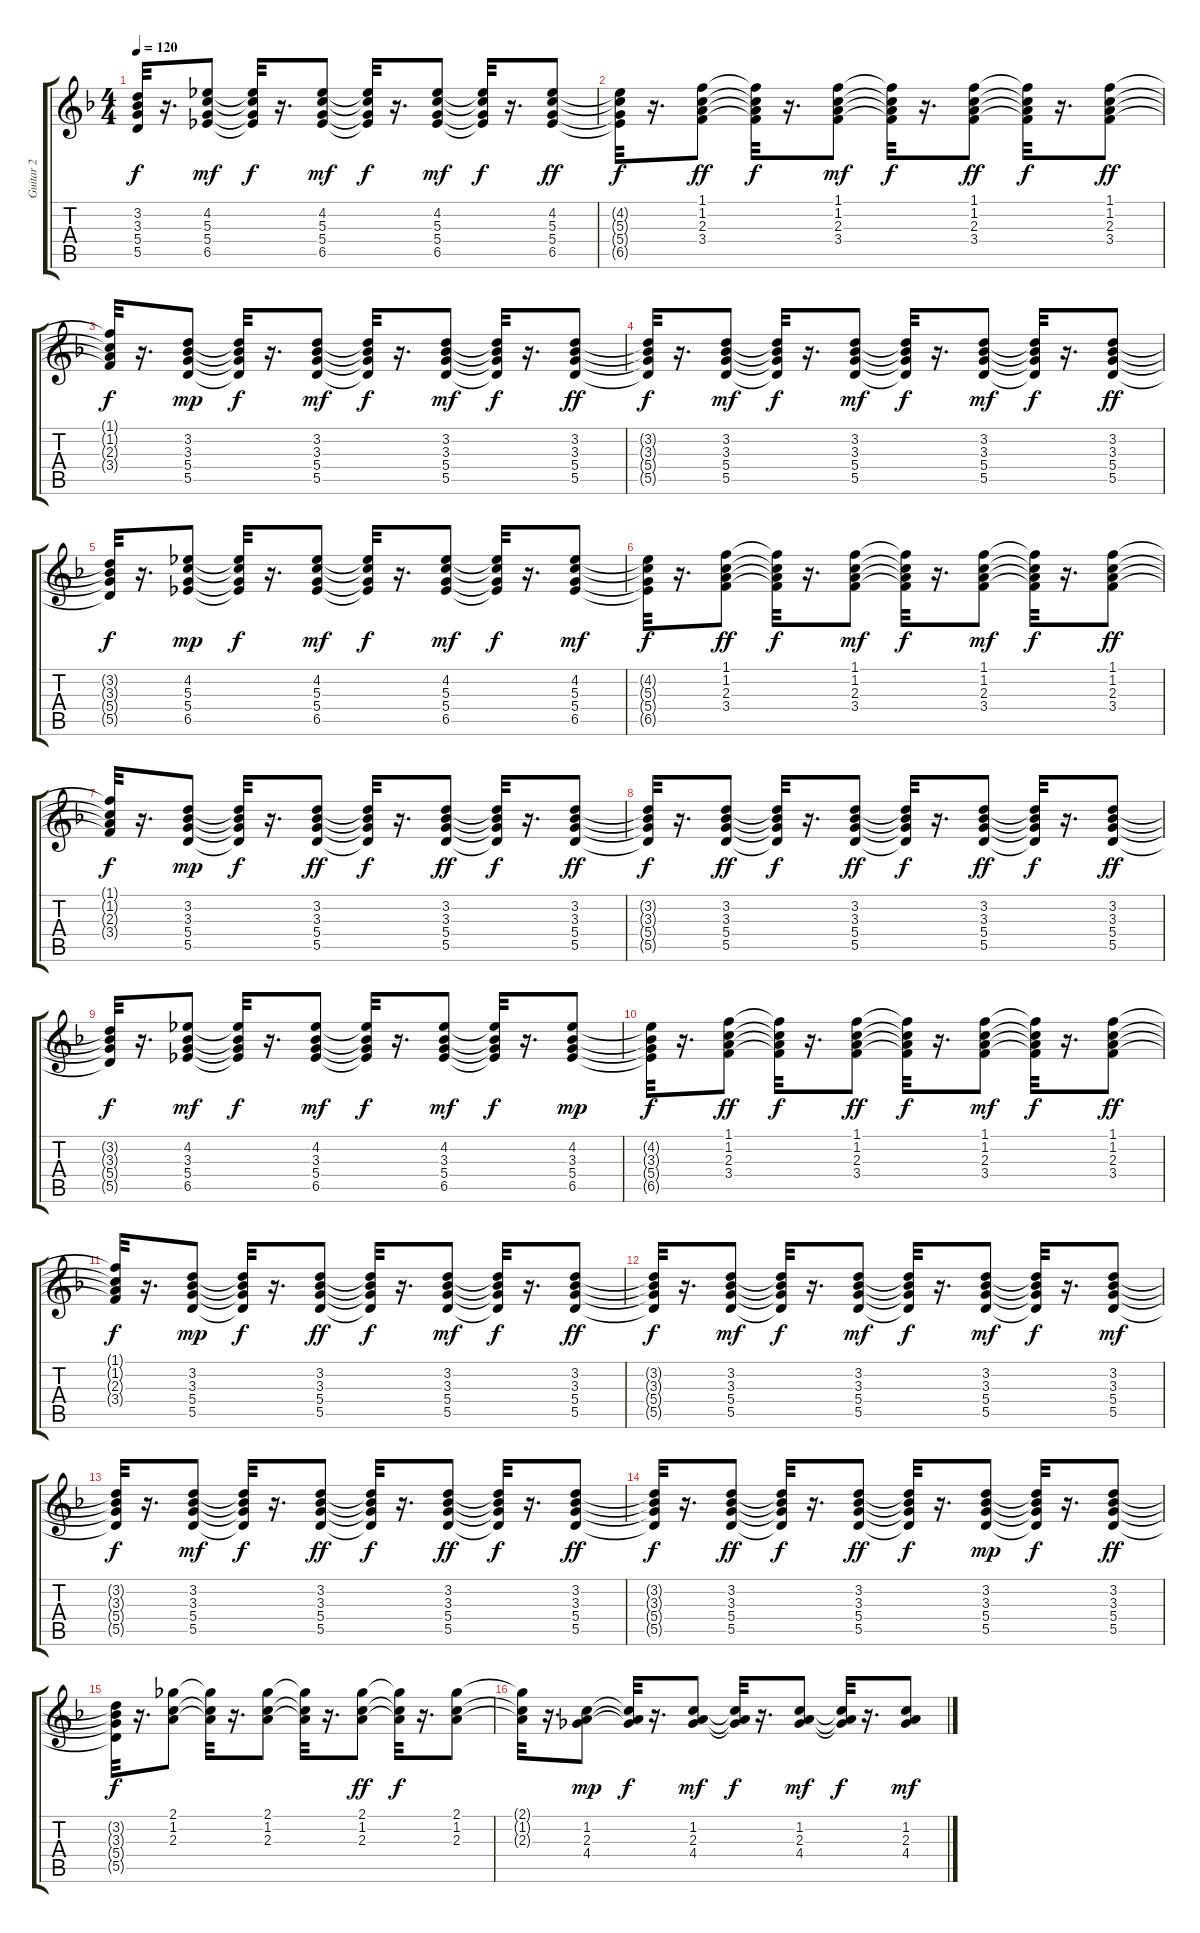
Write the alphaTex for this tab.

\track ("Guitar 2" "Guitar 2") {instrument acousticguitarsteel}
\staff {score tabs}
\tuning (E4 B3 G3 D3 A2 E2) {hide}
\ts (4 4)
\tempo 120
\clef g2
\ks dminor
(3.2{t} 3.3{t} 5.4{t} 5.5{t}).32{dy f} r.16{d} (4.2 5.3 5.4 6.5).8{dy mf} (4.2{t} 5.3{t} 5.4{t} 6.5{t}).32{dy f} r.16{d} (4.2 5.3 5.4 6.5).8{dy mf} (4.2{t} 5.3{t} 5.4{t} 6.5{t}).32{dy f} r.16{d} (4.2 5.3 5.4 6.5).8{dy mf} (4.2{t} 5.3{t} 5.4{t} 6.5{t}).32{dy f} r.16{d} (4.2 5.3 5.4 6.5).8{dy ff} |
(4.2{t} 5.3{t} 5.4{t} 6.5{t}).32{dy f} r.16{d} (1.1 1.2 2.3 3.4).8{dy ff} (1.1{t} 1.2{t} 2.3{t} 3.4{t}).32{dy f} r.16{d} (1.1 1.2 2.3 3.4).8{dy mf} (1.1{t} 1.2{t} 2.3{t} 3.4{t}).32{dy f} r.16{d} (1.1 1.2 2.3 3.4).8{dy ff} (1.1{t} 1.2{t} 2.3{t} 3.4{t}).32{dy f} r.16{d} (1.1 1.2 2.3 3.4).8{dy ff} |
(1.1{t} 1.2{t} 2.3{t} 3.4{t}).32{dy f} r.16{d} (3.2 3.3 5.4 5.5).8{dy mp} (3.2{t} 3.3{t} 5.4{t} 5.5{t}).32{dy f} r.16{d} (3.2 3.3 5.4 5.5).8{dy mf} (3.2{t} 3.3{t} 5.4{t} 5.5{t}).32{dy f} r.16{d} (3.2 3.3 5.4 5.5).8{dy mf} (3.2{t} 3.3{t} 5.4{t} 5.5{t}).32{dy f} r.16{d} (3.2 3.3 5.4 5.5).8{dy ff} |
(3.2{t} 3.3{t} 5.4{t} 5.5{t}).32{dy f} r.16{d} (3.2 3.3 5.4 5.5).8{dy mf} (3.2{t} 3.3{t} 5.4{t} 5.5{t}).32{dy f} r.16{d} (3.2 3.3 5.4 5.5).8{dy mf} (3.2{t} 3.3{t} 5.4{t} 5.5{t}).32{dy f} r.16{d} (3.2 3.3 5.4 5.5).8{dy mf} (3.2{t} 3.3{t} 5.4{t} 5.5{t}).32{dy f} r.16{d} (3.2 3.3 5.4 5.5).8{dy ff} |
(3.2{t} 3.3{t} 5.4{t} 5.5{t}).32{dy f} r.16{d} (4.2 5.3 5.4 6.5).8{dy mp} (4.2{t} 5.3{t} 5.4{t} 6.5{t}).32{dy f} r.16{d} (4.2 5.3 5.4 6.5).8{dy mf} (4.2{t} 5.3{t} 5.4{t} 6.5{t}).32{dy f} r.16{d} (4.2 5.3 5.4 6.5).8{dy mf} (4.2{t} 5.3{t} 5.4{t} 6.5{t}).32{dy f} r.16{d} (4.2 5.3 5.4 6.5).8{dy mf} |
(4.2{t} 5.3{t} 5.4{t} 6.5{t}).32{dy f} r.16{d} (1.1 1.2 2.3 3.4).8{dy ff} (1.1{t} 1.2{t} 2.3{t} 3.4{t}).32{dy f} r.16{d} (1.1 1.2 2.3 3.4).8{dy mf} (1.1{t} 1.2{t} 2.3{t} 3.4{t}).32{dy f} r.16{d} (1.1 1.2 2.3 3.4).8{dy mf} (1.1{t} 1.2{t} 2.3{t} 3.4{t}).32{dy f} r.16{d} (1.1 1.2 2.3 3.4).8{dy ff} |
(1.1{t} 1.2{t} 2.3{t} 3.4{t}).32{dy f} r.16{d} (3.2 3.3 5.4 5.5).8{dy mp} (3.2{t} 3.3{t} 5.4{t} 5.5{t}).32{dy f} r.16{d} (3.2 3.3 5.4 5.5).8{dy ff} (3.2{t} 3.3{t} 5.4{t} 5.5{t}).32{dy f} r.16{d} (3.2 3.3 5.4 5.5).8{dy ff} (3.2{t} 3.3{t} 5.4{t} 5.5{t}).32{dy f} r.16{d} (3.2 3.3 5.4 5.5).8{dy ff} |
(3.2{t} 3.3{t} 5.4{t} 5.5{t}).32{dy f} r.16{d} (3.2 3.3 5.4 5.5).8{dy ff} (3.2{t} 3.3{t} 5.4{t} 5.5{t}).32{dy f} r.16{d} (3.2 3.3 5.4 5.5).8{dy ff} (3.2{t} 3.3{t} 5.4{t} 5.5{t}).32{dy f} r.16{d} (3.2 3.3 5.4 5.5).8{dy ff} (3.2{t} 3.3{t} 5.4{t} 5.5{t}).32{dy f} r.16{d} (3.2 3.3 5.4 5.5).8{dy ff} |
(3.2{t} 3.3{t} 5.4{t} 5.5{t}).32{dy f} r.16{d} (4.2 3.3 5.4 6.5).8{dy mf} (4.2{t} 3.3{t} 5.4{t} 6.5{t}).32{dy f} r.16{d} (4.2 3.3 5.4 6.5).8{dy mf} (4.2{t} 3.3{t} 5.4{t} 6.5{t}).32{dy f} r.16{d} (4.2 3.3 5.4 6.5).8{dy mf} (4.2{t} 3.3{t} 5.4{t} 6.5{t}).32{dy f} r.16{d} (4.2 3.3 5.4 6.5).8{dy mp} |
(4.2{t} 3.3{t} 5.4{t} 6.5{t}).32{dy f} r.16{d} (1.1 1.2 2.3 3.4).8{dy ff} (1.1{t} 1.2{t} 2.3{t} 3.4{t}).32{dy f} r.16{d} (1.1 1.2 2.3 3.4).8{dy ff} (1.1{t} 1.2{t} 2.3{t} 3.4{t}).32{dy f} r.16{d} (1.1 1.2 2.3 3.4).8{dy mf} (1.1{t} 1.2{t} 2.3{t} 3.4{t}).32{dy f} r.16{d} (1.1 1.2 2.3 3.4).8{dy ff} |
(1.1{t} 1.2{t} 2.3{t} 3.4{t}).32{dy f} r.16{d} (3.2 3.3 5.4 5.5).8{dy mp} (3.2{t} 3.3{t} 5.4{t} 5.5{t}).32{dy f} r.16{d} (3.2 3.3 5.4 5.5).8{dy ff} (3.2{t} 3.3{t} 5.4{t} 5.5{t}).32{dy f} r.16{d} (3.2 3.3 5.4 5.5).8{dy mf} (3.2{t} 3.3{t} 5.4{t} 5.5{t}).32{dy f} r.16{d} (3.2 3.3 5.4 5.5).8{dy ff} |
(3.2{t} 3.3{t} 5.4{t} 5.5{t}).32{dy f} r.16{d} (3.2 3.3 5.4 5.5).8{dy mf} (3.2{t} 3.3{t} 5.4{t} 5.5{t}).32{dy f} r.16{d} (3.2 3.3 5.4 5.5).8{dy mf} (3.2{t} 3.3{t} 5.4{t} 5.5{t}).32{dy f} r.16{d} (3.2 3.3 5.4 5.5).8{dy mf} (3.2{t} 3.3{t} 5.4{t} 5.5{t}).32{dy f} r.16{d} (3.2 3.3 5.4 5.5).8{dy mf} |
(3.2{t} 3.3{t} 5.4{t} 5.5{t}).32{dy f} r.16{d} (3.2 3.3 5.4 5.5).8{dy mf} (3.2{t} 3.3{t} 5.4{t} 5.5{t}).32{dy f} r.16{d} (3.2 3.3 5.4 5.5).8{dy ff} (3.2{t} 3.3{t} 5.4{t} 5.5{t}).32{dy f} r.16{d} (3.2 3.3 5.4 5.5).8{dy ff} (3.2{t} 3.3{t} 5.4{t} 5.5{t}).32{dy f} r.16{d} (3.2 3.3 5.4 5.5).8{dy ff} |
(3.2{t} 3.3{t} 5.4{t} 5.5{t}).32{dy f} r.16{d} (3.2 3.3 5.4 5.5).8{dy ff} (3.2{t} 3.3{t} 5.4{t} 5.5{t}).32{dy f} r.16{d} (3.2 3.3 5.4 5.5).8{dy ff} (3.2{t} 3.3{t} 5.4{t} 5.5{t}).32{dy f} r.16{d} (3.2 3.3 5.4 5.5).8{dy mp} (3.2{t} 3.3{t} 5.4{t} 5.5{t}).32{dy f} r.16{d} (3.2 3.3 5.4 5.5).8{dy ff} |
(3.2{t} 3.3{t} 5.4{t} 5.5{t}).32{dy f} r.16{d} (2.1 1.2 2.3).8 (2.1{t} 1.2{t} 2.3{t}).32 r.16{d} (2.1 1.2 2.3).8 (2.1{t} 1.2{t} 2.3{t}).32 r.16{d} (2.1 1.2 2.3).8{dy ff} (2.1{t} 1.2{t} 2.3{t}).32{dy f} r.16{d} (2.1 1.2 2.3).8 |
(2.1{t} 1.2{t} 2.3{t}).32 r.16{d} (1.2 2.3 4.4).8{dy mp} (1.2{t} 2.3{t} 4.4{t}).32{dy f} r.16{d} (1.2 2.3 4.4).8{dy mf} (1.2{t} 2.3{t} 4.4{t}).32{dy f} r.16{d} (1.2 2.3 4.4).8{dy mf} (1.2{t} 2.3{t} 4.4{t}).32{dy f} r.16{d} (1.2 2.3 4.4).8{dy mf}
